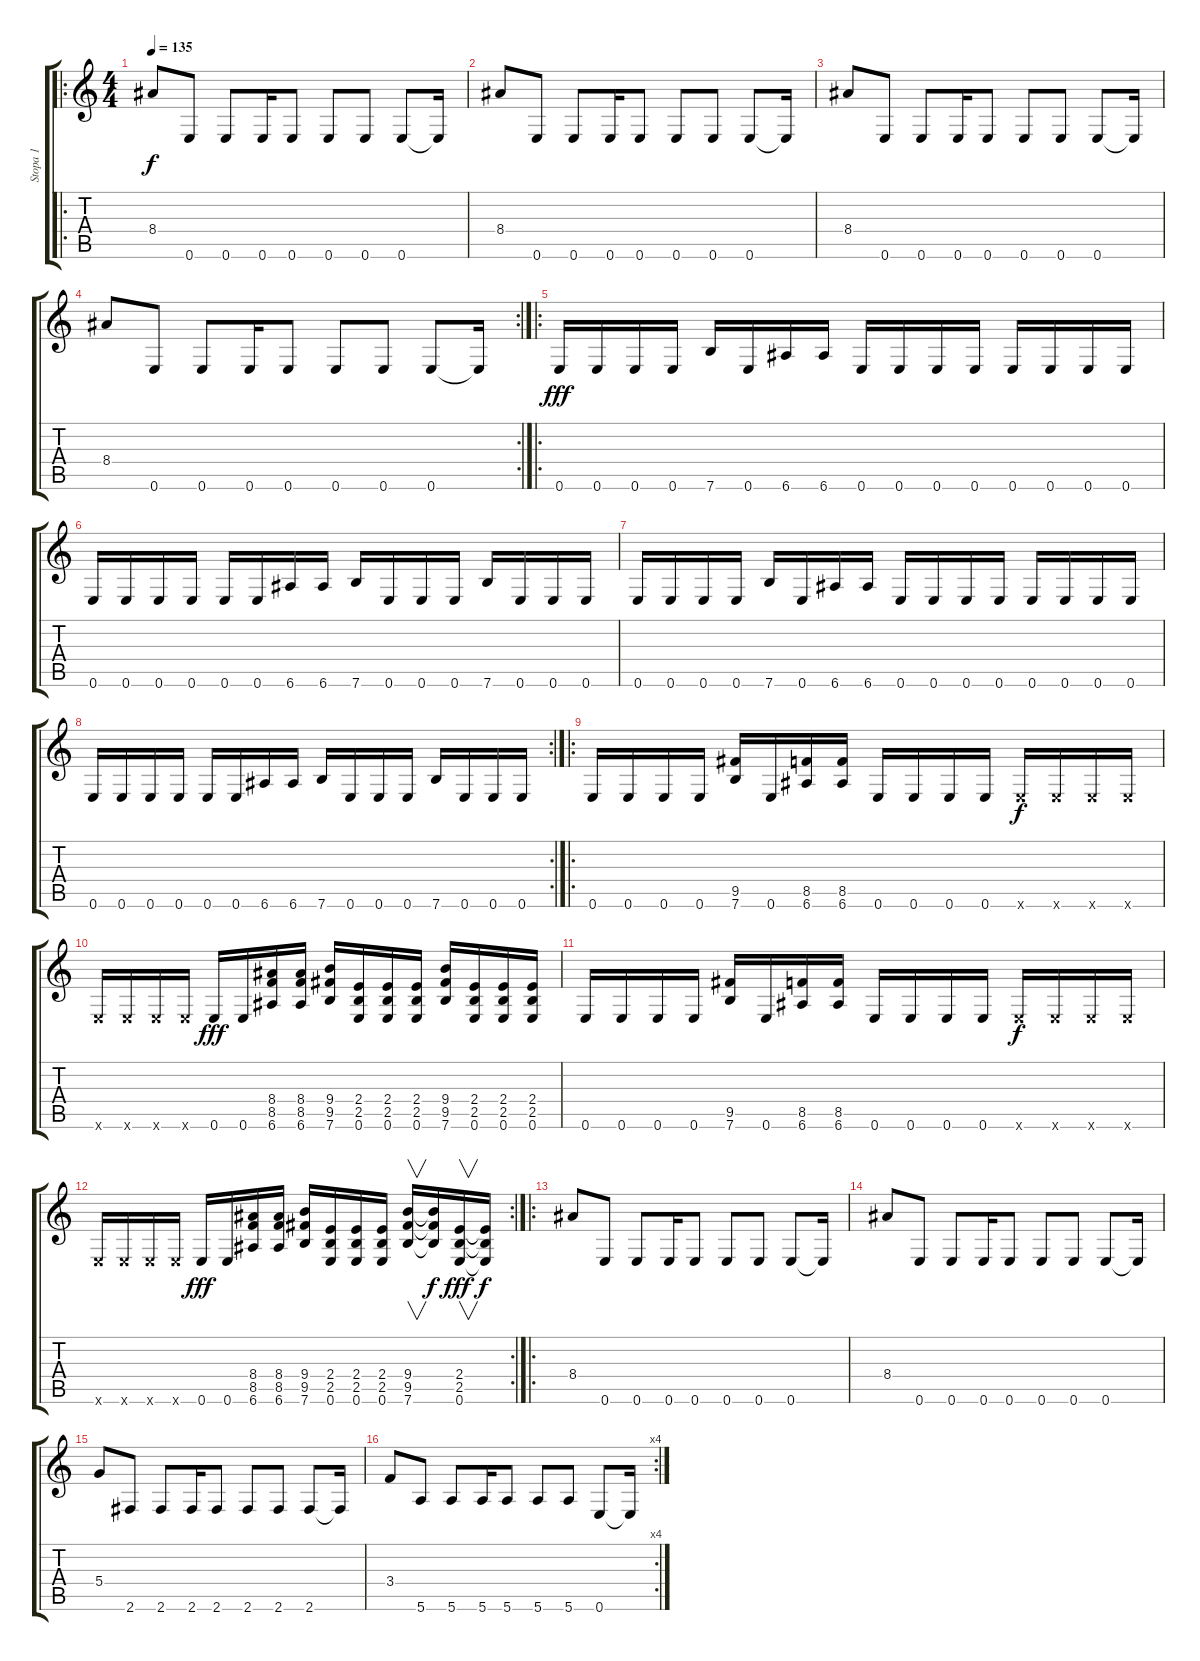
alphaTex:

\track ("Stopa 1" "Stopa 1") {instrument overdrivenguitar}
\staff {score tabs}
\tuning (E4 B3 G3 D3 A2 E2) {hide}
\ro
\ts (4 4)
\tempo 135
\clef g2
\ks c
8.4.8{dy f instrument overdrivenguitar} 0.6.8 0.6.8 0.6.16 0.6.8 0.6.8 0.6.8 0.6.8 0.6{t}.16 |
8.4.8 0.6.8 0.6.8 0.6.16 0.6.8 0.6.8 0.6.8 0.6.8 0.6{t}.16 |
8.4.8 0.6.8 0.6.8 0.6.16 0.6.8 0.6.8 0.6.8 0.6.8 0.6{t}.16 |
\rc 2
8.4.8 0.6.8 0.6.8 0.6.16 0.6.8 0.6.8 0.6.8 0.6.8 0.6{t}.16 |
\ro
0.6.16{dy fff} 0.6.16 0.6.16 0.6.16 7.6.16 0.6.16 6.6.16 6.6.16 0.6.16 0.6.16 0.6.16 0.6.16 0.6.16 0.6.16 0.6.16 0.6.16 |
0.6.16 0.6.16 0.6.16 0.6.16 0.6.16 0.6.16 6.6.16 6.6.16 7.6.16 0.6.16 0.6.16 0.6.16 7.6.16 0.6.16 0.6.16 0.6.16 |
0.6.16 0.6.16 0.6.16 0.6.16 7.6.16 0.6.16 6.6.16 6.6.16 0.6.16 0.6.16 0.6.16 0.6.16 0.6.16 0.6.16 0.6.16 0.6.16 |
\rc 2
0.6.16 0.6.16 0.6.16 0.6.16 0.6.16 0.6.16 6.6.16 6.6.16 7.6.16 0.6.16 0.6.16 0.6.16 7.6.16 0.6.16 0.6.16 0.6.16 |
\ro
0.6.16 0.6.16 0.6.16 0.6.16 (9.5 7.6).16 0.6.16 (8.5 6.6).16 (8.5 6.6).16 0.6.16 0.6.16 0.6.16 0.6.16 0.6{x}.16{dy f} 0.6{x}.16 0.6{x}.16 0.6{x}.16 |
0.6{x}.16 0.6{x}.16 0.6{x}.16 0.6{x}.16 0.6.16{dy fff} 0.6.16 (8.4 8.5 6.6).16 (8.4 8.5 6.6).16 (9.4 9.5 7.6).16 (2.4 2.5 0.6).16 (2.4 2.5 0.6).16 (2.4 2.5 0.6).16 (9.4 9.5 7.6).16 (2.4 2.5 0.6).16 (2.4 2.5 0.6).16 (2.4 2.5 0.6).16 |
0.6.16 0.6.16 0.6.16 0.6.16 (9.5 7.6).16 0.6.16 (8.5 6.6).16 (8.5 6.6).16 0.6.16 0.6.16 0.6.16 0.6.16 0.6{x}.16{dy f} 0.6{x}.16 0.6{x}.16 0.6{x}.16 |
\rc 2
0.6{x}.16 0.6{x}.16 0.6{x}.16 0.6{x}.16 0.6.16{dy fff} 0.6.16 (8.4 8.5 6.6).16 (8.4 8.5 6.6).16 (9.4 9.5 7.6).16 (2.4 2.5 0.6).16 (2.4 2.5 0.6).16 (2.4 2.5 0.6).16 (9.4 9.5 7.6).16{v} (9.4{t} 9.5{t} 7.6{t}).16{dy f} (2.4 2.5 0.6).16{v dy fff} (2.4{t} 2.5{t} 0.6{t}).16{dy f} |
\ro
8.4.8 0.6.8 0.6.8 0.6.16 0.6.8 0.6.8 0.6.8 0.6.8 0.6{t}.16 |
8.4.8 0.6.8 0.6.8 0.6.16 0.6.8 0.6.8 0.6.8 0.6.8 0.6{t}.16 |
5.4.8 2.6.8 2.6.8 2.6.16 2.6.8 2.6.8 2.6.8 2.6.8 2.6{t}.16 |
\rc 4
3.4.8 5.6.8 5.6.8 5.6.16 5.6.8 5.6.8 5.6.8 0.6.8 0.6{t}.16
